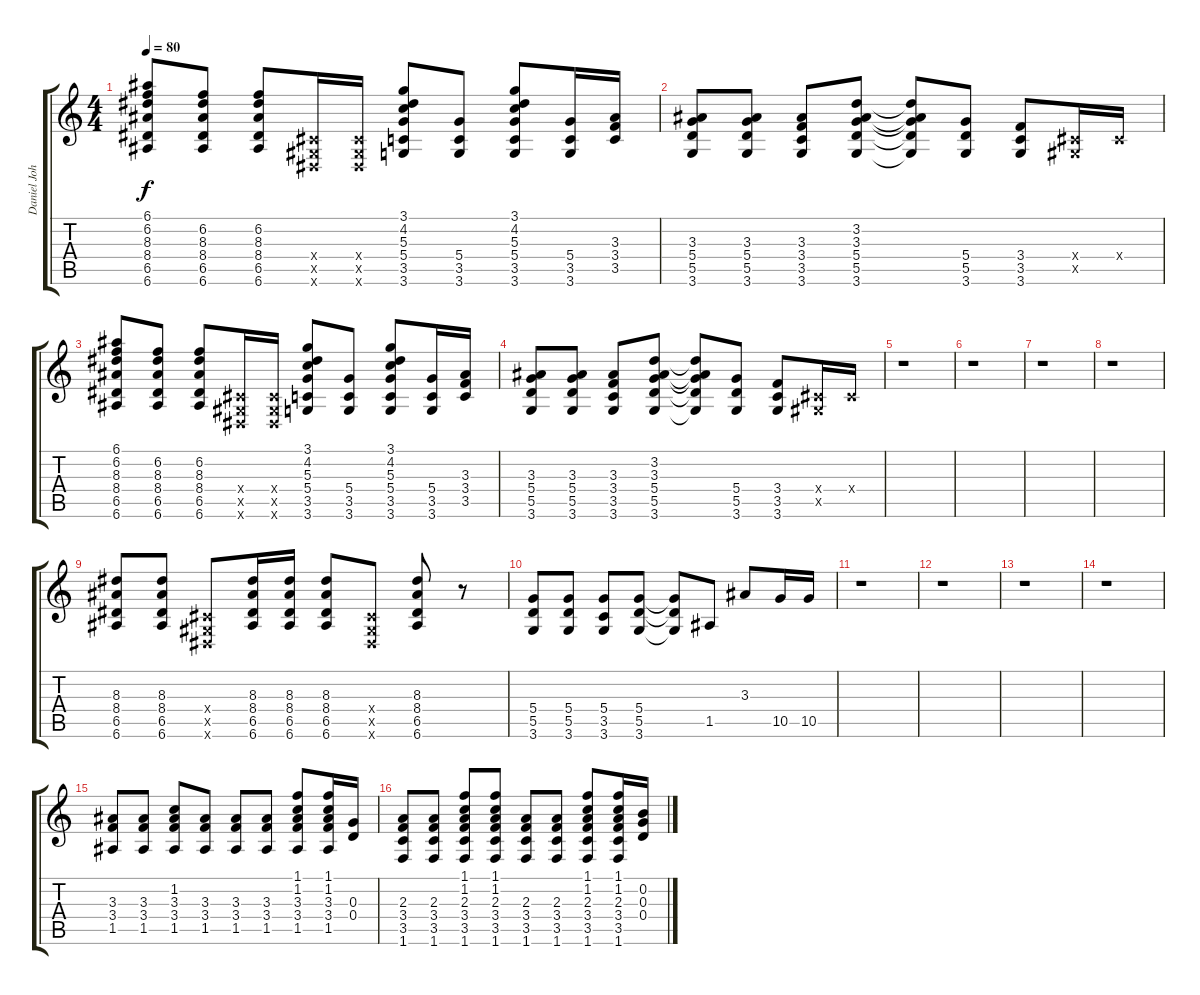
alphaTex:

\track ("Daniel Johns (gtr5)" "Daniel Joh") {instrument overdrivenguitar}
\staff {score tabs}
\tuning (E4 B3 G3 D3 A2 E2) {hide}
\ts (4 4)
\tempo 80
\clef g2
\ks c
(6.1 6.2 8.3 8.4 6.5 6.6).8{dy f} (6.2 8.3 8.4 6.5 6.6).8 (6.2 8.3 8.4 6.5 6.6).8 (-1.4{x} -1.5{x} -1.6{x}).16 (-1.4{x} -1.5{x} -1.6{x}).16 (3.1 4.2 5.3 5.4 3.5 3.6).8 (5.4 3.5 3.6).8 (3.1 4.2 5.3 5.4 3.5 3.6).8 (5.4 3.5 3.6).16 (3.3 3.4 3.5).16 |
(3.3 5.4 5.5 3.6).8 (3.3 5.4 5.5 3.6).8 (3.3 3.4 3.5 3.6).8 (3.2 3.3 5.4 5.5 3.6).8 (3.2{t} 3.3{t} 5.4{t} 5.5{t} 3.6{t}).8 (5.4 5.5 3.6).8 (3.4 3.5 3.6).8 (-1.4{x} -1.5{x}).16 -1.4{x}.16 |
(6.1 6.2 8.3 8.4 6.5 6.6).8 (6.2 8.3 8.4 6.5 6.6).8 (6.2 8.3 8.4 6.5 6.6).8 (-1.4{x} -1.5{x} -1.6{x}).16 (-1.4{x} -1.5{x} -1.6{x}).16 (3.1 4.2 5.3 5.4 3.5 3.6).8 (5.4 3.5 3.6).8 (3.1 4.2 5.3 5.4 3.5 3.6).8 (5.4 3.5 3.6).16 (3.3 3.4 3.5).16 |
(3.3 5.4 5.5 3.6).8 (3.3 5.4 5.5 3.6).8 (3.3 3.4 3.5 3.6).8 (3.2 3.3 5.4 5.5 3.6).8 (3.2{t} 3.3{t} 5.4{t} 5.5{t} 3.6{t}).8 (5.4 5.5 3.6).8 (3.4 3.5 3.6).8 (-1.4{x} -1.5{x}).16 -1.4{x}.16 |
r.1 |
r.1 |
r.1 |
r.1 |
(8.3 8.4 6.5 6.6).8 (8.3 8.4 6.5 6.6).8 (-1.4{x} -1.5{x} -1.6{x}).8 (8.3 8.4 6.5 6.6).16 (8.3 8.4 6.5 6.6).16 (8.3 8.4 6.5 6.6).8 (-1.4{x} -1.5{x} -1.6{x}).8 (8.3 8.4 6.5 6.6).8 r.8 |
(5.4 5.5 3.6).8 (5.4 5.5 3.6).8 (5.4 3.5 3.6).8 (5.4 5.5 3.6).8 (5.4{t} 5.5{t} 3.6{t}).8 1.5.8 3.3.8 10.5.16 10.5.16 |
r.1 |
r.1 |
r.1 |
r.1 |
(3.3 3.4 1.5).8 (3.3 3.4 1.5).8 (1.2 3.3 3.4 1.5).8 (3.3 3.4 1.5).8 (3.3 3.4 1.5).8 (3.3 3.4 1.5).8 (1.1 1.2 3.3 3.4 1.5).8 (1.1 1.2 3.3 3.4 1.5).16 (0.3 0.4).16 |
(2.3 3.4 3.5 1.6).8 (2.3 3.4 3.5 1.6).8 (1.1 1.2 2.3 3.4 3.5 1.6).8 (1.1 1.2 2.3 3.4 3.5 1.6).8 (2.3 3.4 3.5 1.6).8 (2.3 3.4 3.5 1.6).8 (1.1 1.2 2.3 3.4 3.5 1.6).8 (1.1 1.2 2.3 3.4 3.5 1.6).16 (0.2 0.3 0.4).16
